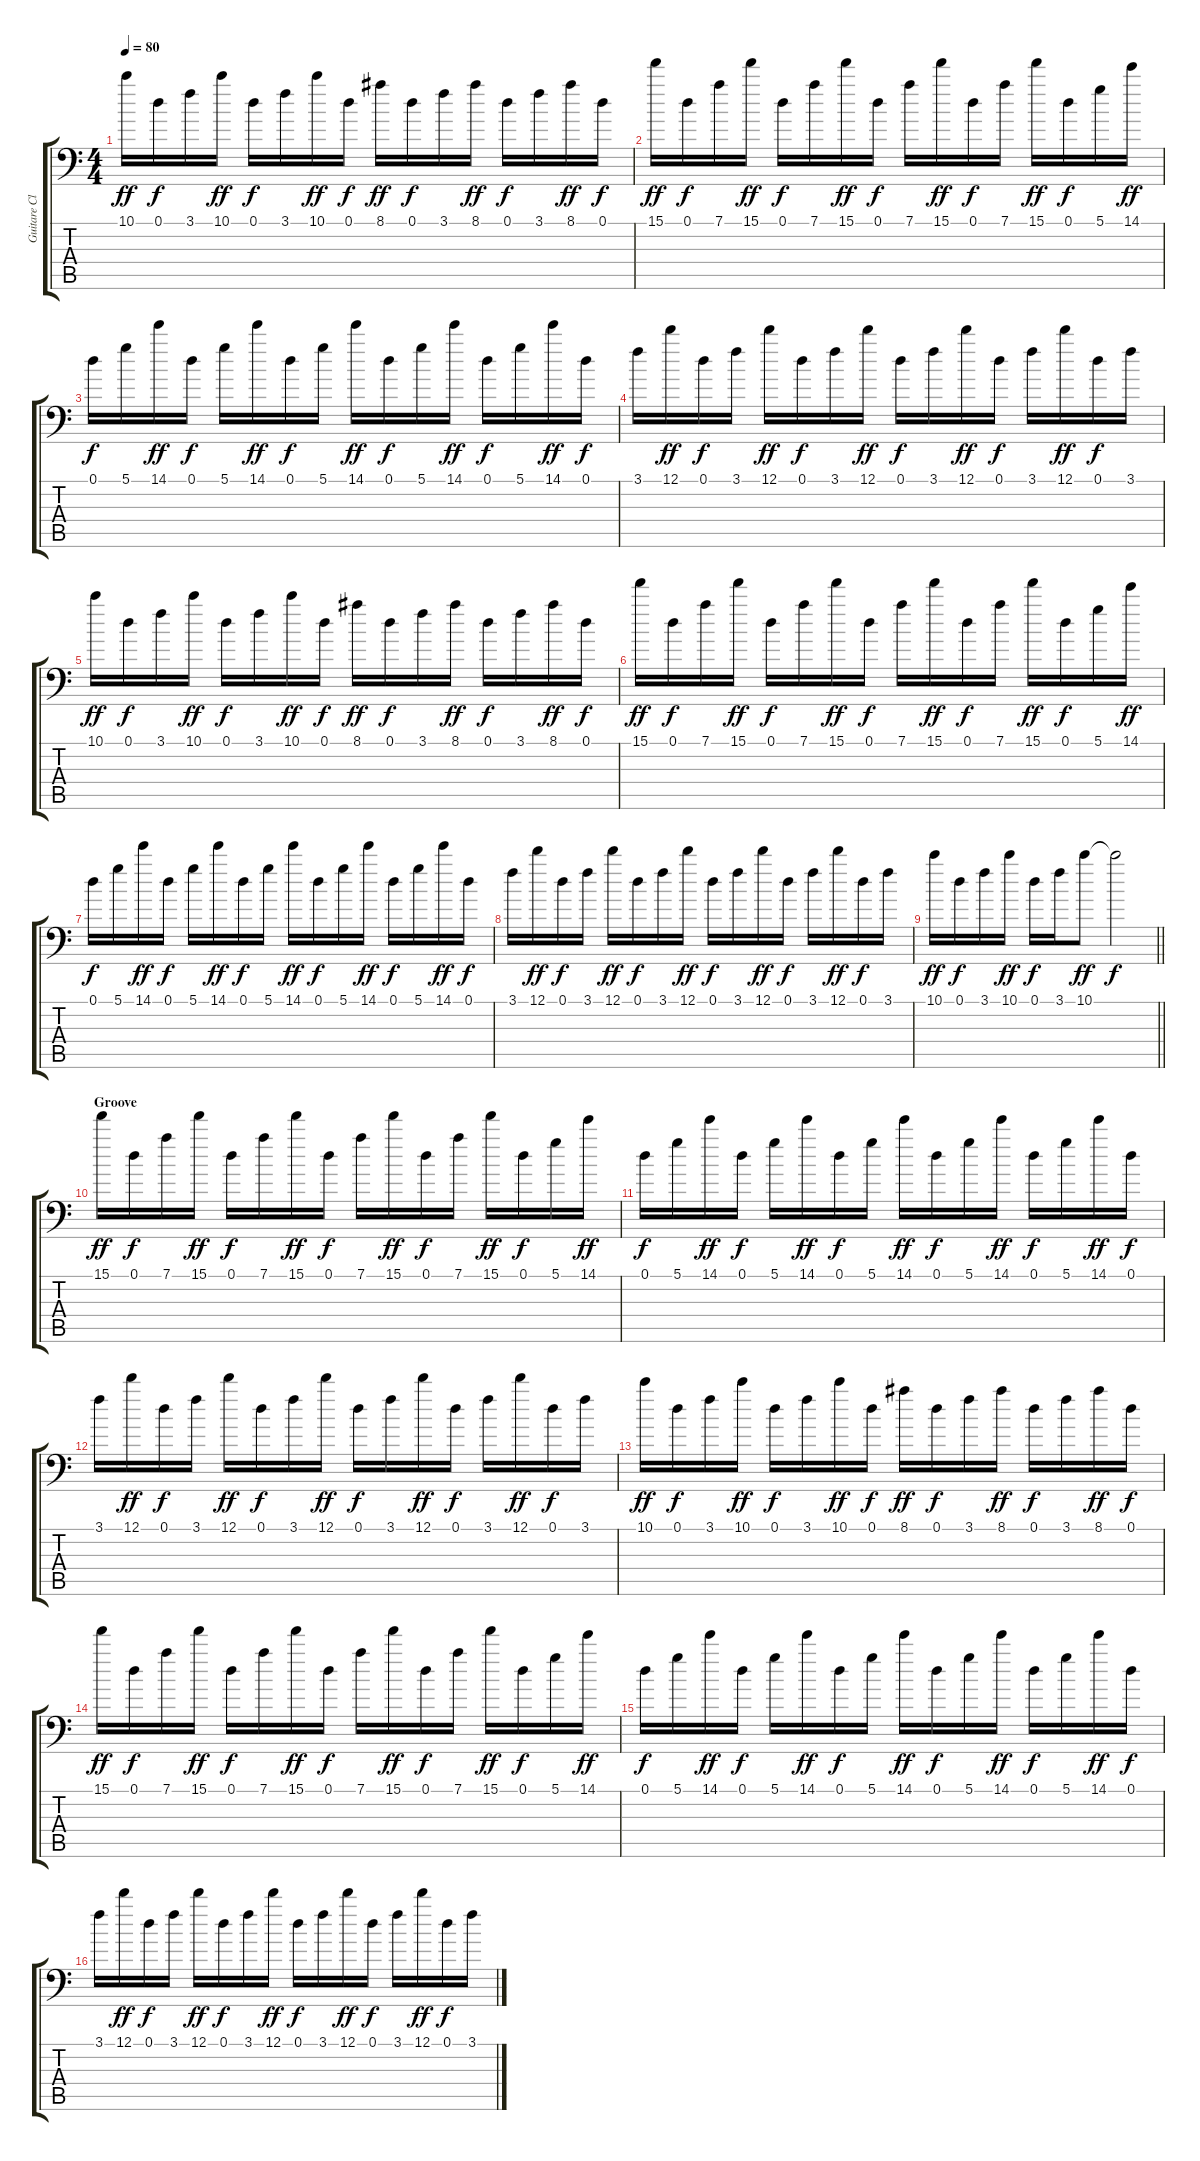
\track ("Guitare Clean 1" "Guitare Cl") {instrument electricguitarclean}
\staff {score tabs}
\tuning (D4 A3 F3 C3 G2 Bb1) {hide}
\ts (4 4)
\tempo 80
\clef f4
\ks c
10.1.16{dy ff} 0.1.16{dy f} 3.1.16 10.1.16{dy ff} 0.1.16{dy f} 3.1.16 10.1.16{dy ff} 0.1.16{dy f} 8.1.16{dy ff} 0.1.16{dy f} 3.1.16 8.1.16{dy ff} 0.1.16{dy f} 3.1.16 8.1.16{dy ff} 0.1.16{dy f} |
15.1.16{dy ff volume 14} 0.1.16{dy f} 7.1.16 15.1.16{dy ff} 0.1.16{dy f} 7.1.16 15.1.16{dy ff} 0.1.16{dy f} 7.1.16 15.1.16{dy ff} 0.1.16{dy f} 7.1.16 15.1.16{dy ff} 0.1.16{dy f} 5.1.16 14.1.16{dy ff} |
0.1.16{dy f} 5.1.16 14.1.16{dy ff} 0.1.16{dy f} 5.1.16 14.1.16{dy ff} 0.1.16{dy f} 5.1.16 14.1.16{dy ff} 0.1.16{dy f} 5.1.16 14.1.16{dy ff} 0.1.16{dy f} 5.1.16 14.1.16{dy ff} 0.1.16{dy f} |
3.1.16 12.1.16{dy ff} 0.1.16{dy f} 3.1.16 12.1.16{dy ff} 0.1.16{dy f} 3.1.16 12.1.16{dy ff} 0.1.16{dy f} 3.1.16 12.1.16{dy ff} 0.1.16{dy f} 3.1.16 12.1.16{dy ff} 0.1.16{dy f} 3.1.16 |
10.1.16{dy ff} 0.1.16{dy f} 3.1.16 10.1.16{dy ff} 0.1.16{dy f} 3.1.16 10.1.16{dy ff} 0.1.16{dy f} 8.1.16{dy ff} 0.1.16{dy f} 3.1.16 8.1.16{dy ff} 0.1.16{dy f} 3.1.16 8.1.16{dy ff} 0.1.16{dy f} |
15.1.16{dy ff} 0.1.16{dy f} 7.1.16 15.1.16{dy ff} 0.1.16{dy f} 7.1.16 15.1.16{dy ff} 0.1.16{dy f} 7.1.16 15.1.16{dy ff} 0.1.16{dy f} 7.1.16 15.1.16{dy ff} 0.1.16{dy f} 5.1.16 14.1.16{dy ff} |
0.1.16{dy f} 5.1.16 14.1.16{dy ff} 0.1.16{dy f} 5.1.16 14.1.16{dy ff} 0.1.16{dy f} 5.1.16 14.1.16{dy ff} 0.1.16{dy f} 5.1.16 14.1.16{dy ff} 0.1.16{dy f} 5.1.16 14.1.16{dy ff} 0.1.16{dy f} |
3.1.16 12.1.16{dy ff} 0.1.16{dy f} 3.1.16 12.1.16{dy ff} 0.1.16{dy f} 3.1.16 12.1.16{dy ff} 0.1.16{dy f} 3.1.16 12.1.16{dy ff} 0.1.16{dy f} 3.1.16 12.1.16{dy ff} 0.1.16{dy f} 3.1.16 |
\barLineRight lightlight
10.1.16{dy ff} 0.1.16{dy f} 3.1.16 10.1.16{dy ff} 0.1.16{dy f} 3.1.16 10.1.8{dy ff} 10.1{t}.2{dy f} |
\section ("" "Groove")
15.1.16{dy ff volume 12} 0.1.16{dy f} 7.1.16 15.1.16{dy ff} 0.1.16{dy f} 7.1.16 15.1.16{dy ff} 0.1.16{dy f} 7.1.16 15.1.16{dy ff} 0.1.16{dy f} 7.1.16 15.1.16{dy ff} 0.1.16{dy f} 5.1.16 14.1.16{dy ff} |
0.1.16{dy f} 5.1.16 14.1.16{dy ff} 0.1.16{dy f} 5.1.16 14.1.16{dy ff} 0.1.16{dy f} 5.1.16 14.1.16{dy ff} 0.1.16{dy f} 5.1.16 14.1.16{dy ff} 0.1.16{dy f} 5.1.16 14.1.16{dy ff} 0.1.16{dy f} |
3.1.16 12.1.16{dy ff} 0.1.16{dy f} 3.1.16 12.1.16{dy ff} 0.1.16{dy f} 3.1.16 12.1.16{dy ff} 0.1.16{dy f} 3.1.16 12.1.16{dy ff} 0.1.16{dy f} 3.1.16 12.1.16{dy ff} 0.1.16{dy f} 3.1.16 |
10.1.16{dy ff} 0.1.16{dy f} 3.1.16 10.1.16{dy ff} 0.1.16{dy f} 3.1.16 10.1.16{dy ff} 0.1.16{dy f} 8.1.16{dy ff} 0.1.16{dy f} 3.1.16 8.1.16{dy ff} 0.1.16{dy f} 3.1.16 8.1.16{dy ff} 0.1.16{dy f} |
15.1.16{dy ff} 0.1.16{dy f} 7.1.16 15.1.16{dy ff} 0.1.16{dy f} 7.1.16 15.1.16{dy ff} 0.1.16{dy f} 7.1.16 15.1.16{dy ff} 0.1.16{dy f} 7.1.16 15.1.16{dy ff} 0.1.16{dy f} 5.1.16 14.1.16{dy ff} |
0.1.16{dy f} 5.1.16 14.1.16{dy ff} 0.1.16{dy f} 5.1.16 14.1.16{dy ff} 0.1.16{dy f} 5.1.16 14.1.16{dy ff} 0.1.16{dy f} 5.1.16 14.1.16{dy ff} 0.1.16{dy f} 5.1.16 14.1.16{dy ff} 0.1.16{dy f} |
3.1.16 12.1.16{dy ff} 0.1.16{dy f} 3.1.16 12.1.16{dy ff} 0.1.16{dy f} 3.1.16 12.1.16{dy ff} 0.1.16{dy f} 3.1.16 12.1.16{dy ff} 0.1.16{dy f} 3.1.16 12.1.16{dy ff} 0.1.16{dy f} 3.1.16
